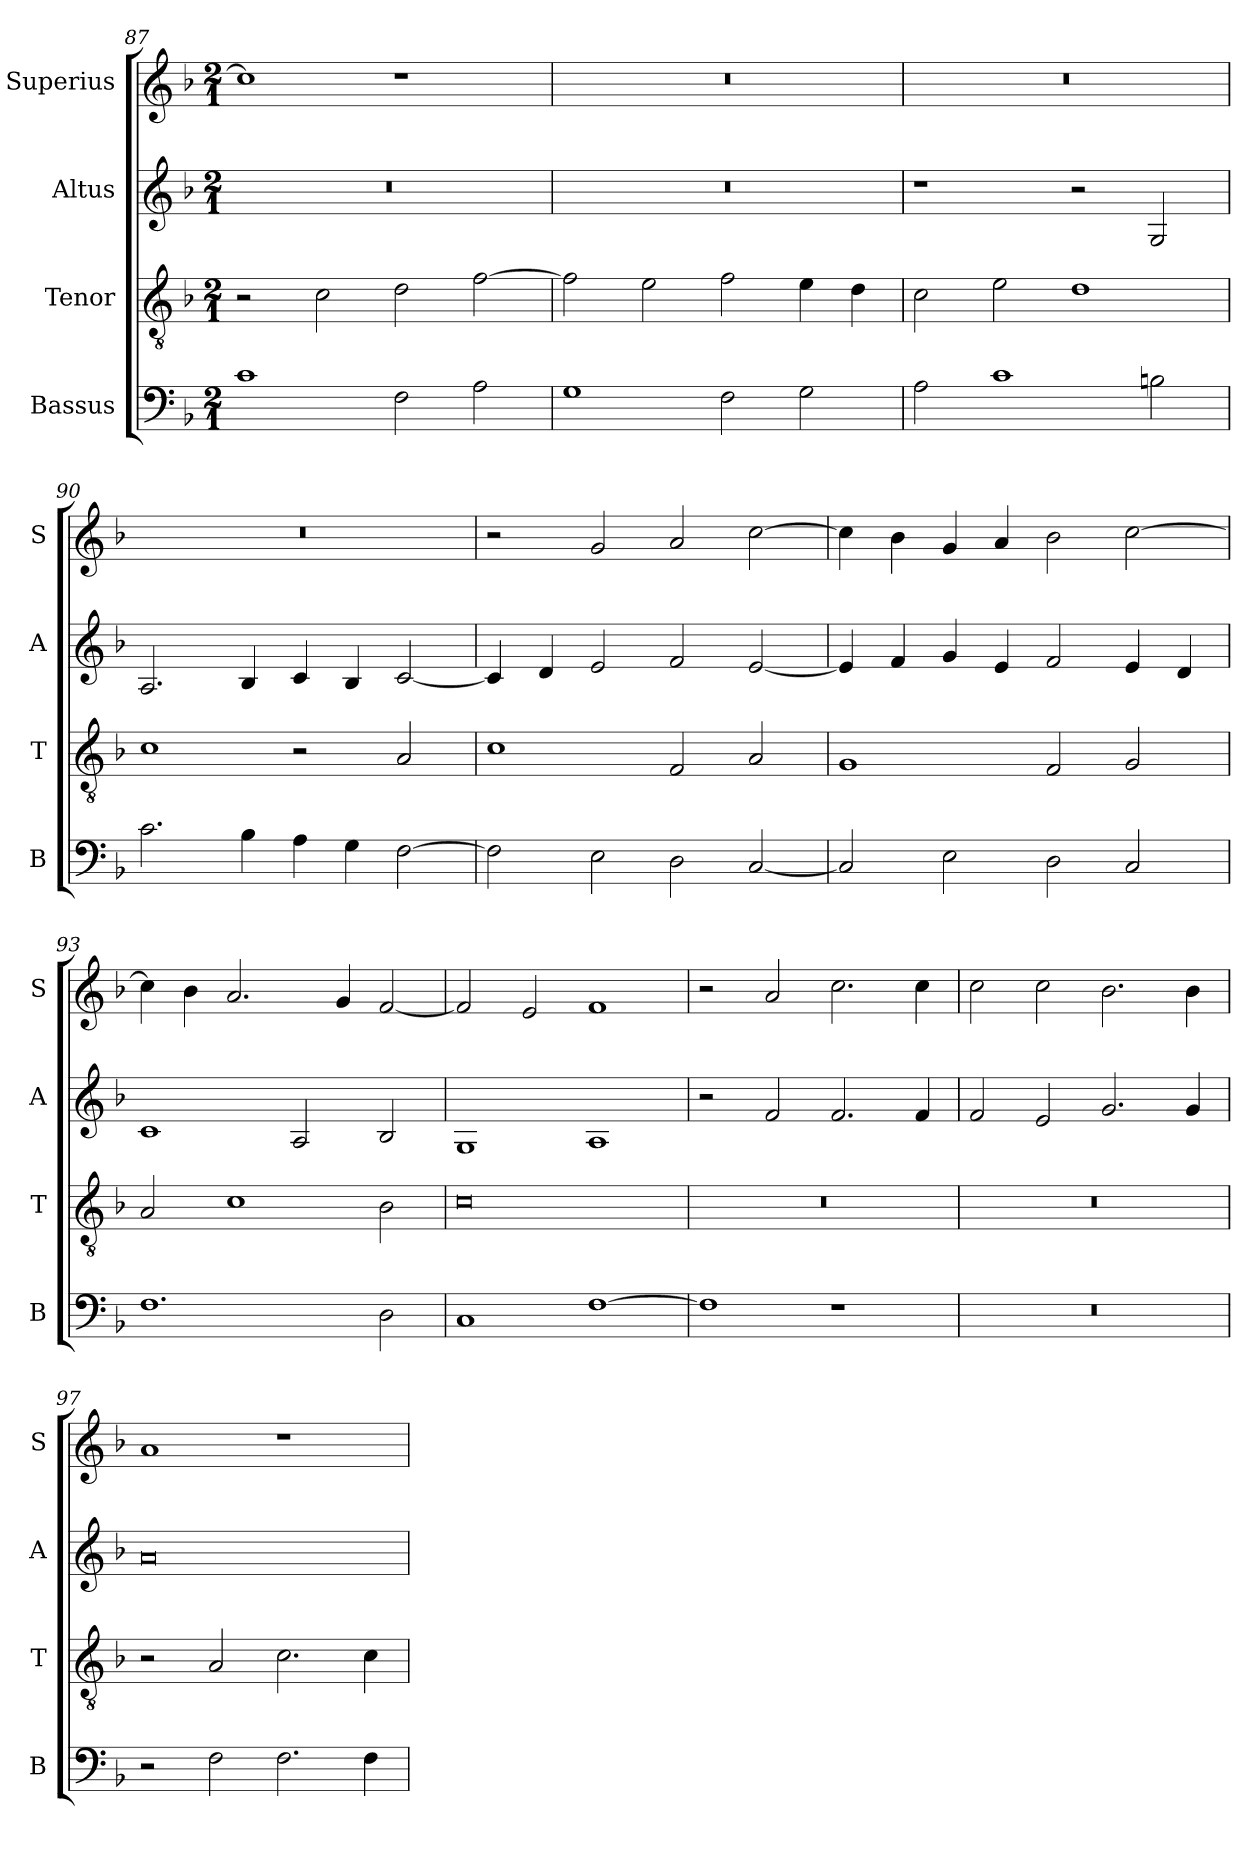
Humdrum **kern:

**kern	**kern	**kern	**kern
*part4	*part3	*part2	*part1
*staff4	*staff3	*staff2	*staff1
*I"Bassus	*I"Tenor	*I"Altus	*I"Superius
*I'B	*I'T	*I'A	*I'S
*clefF4	*clefGv2	*clefG2	*clefG2
*k[b-]	*k[b-]	*k[b-]	*k[b-]
*F:	*F:	*F:	*F:
*M2/1	*M2/1	*M2/1	*M2/1
=87	=87	=87	=87
1c	2r	0r	1cc]
.	2c	.	.
2F	2d	.	1r
2A	[2f	.	.
=88	=88	=88	=88
1G	2f]	0r	0r
.	2e	.	.
2F	2f	.	.
2G	4e	.	.
.	4d	.	.
=89	=89	=89	=89
2A	2c	1r	0r
1c	2e	.	.
.	1d	2r	.
2Bn	.	2G	.
=90	=90	=90	=90
2.c	1c	2.A	0r
4B-	.	4B-	.
4A	2r	4c	.
4G	.	4B-	.
[2F	2A	[2c	.
=91	=91	=91	=91
2F]	1c	4c]	2r
.	.	4d	.
2E	.	2e	2g
2D	2F	2f	2a
[2C	2A	[2e	[2cc
=92	=92	=92	=92
2C]	1G	4e]	4cc]
.	.	4f	4b-
2E	.	4g	4g
.	.	4e	4a
2D	2F	2f	2b-
2C	2G	4e	[2cc
.	.	4d	.
=93	=93	=93	=93
1.F	2A	1c	4cc]
.	.	.	4b-
.	1c	.	2.a
.	.	2A	.
.	.	.	4g
2D	2B-	2B-	[2f
=94	=94	=94	=94
1C	0c	1G	2f]
.	.	.	2e
[1F	.	1A	1f
=95	=95	=95	=95
1F]	0r	2r	2r
.	.	2f	2a
1r	.	2.f	2.cc
.	.	4f	4cc
=96	=96	=96	=96
0r	0r	2f	2cc
.	.	2e	2cc
.	.	2.g	2.b-
.	.	4g	4b-
=97	=97	=97	=97
2r	2r	0a	1a
2F	2A	.	.
2.F	2.c	.	1r
4F	4c	.	.
=	=	=	=
*-	*-	*-	*-
